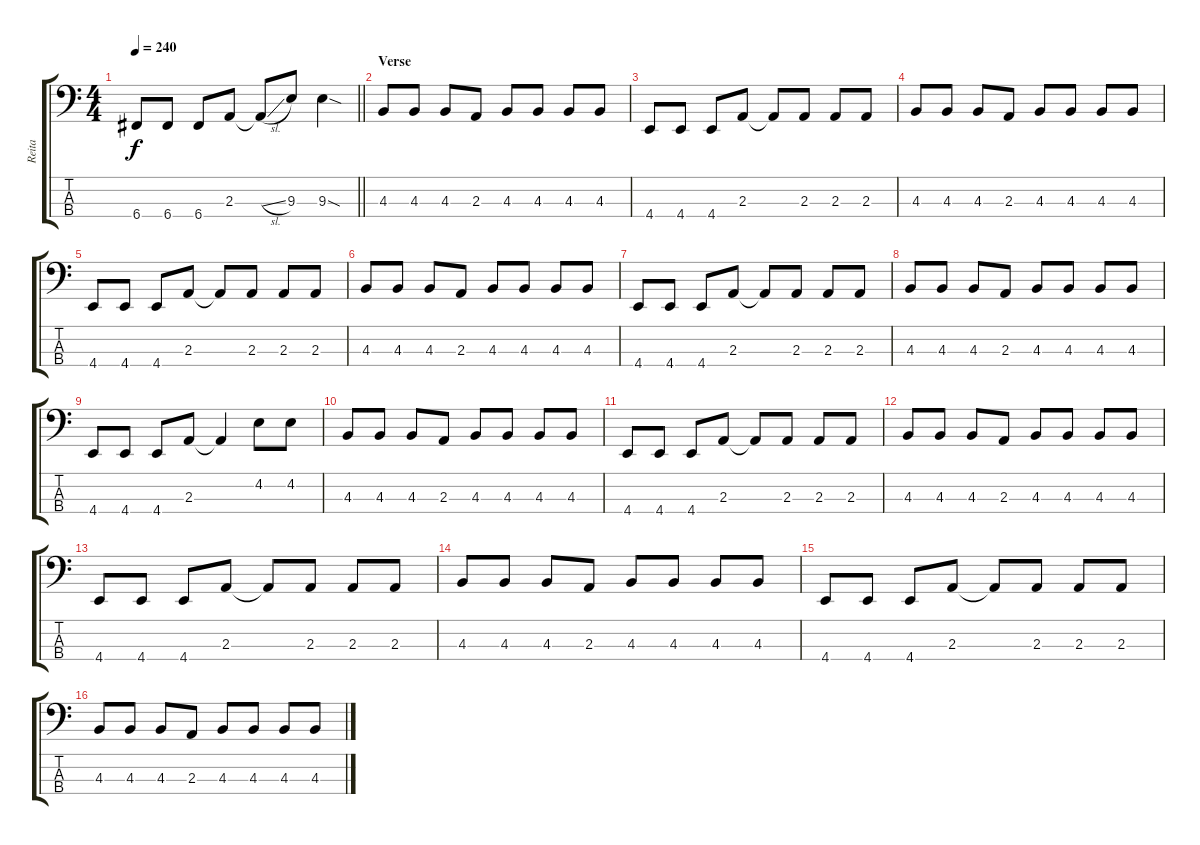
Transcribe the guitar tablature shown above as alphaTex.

\track ("Reita" "Reita") {instrument electricbasspick}
\staff {score tabs}
\tuning (F2 C2 G1 C1) {hide}
\ts (4 4)
\tempo 240
\clef f4
\barLineRight lightlight
\ks c
6.4.8{dy f} 6.4.8 6.4.8 2.3.8 2.3{sl t}.8 9.3.8 9.3{sod}.4 |
\section ("" "Verse")
4.3.8 4.3.8 4.3.8 2.3.8 4.3.8 4.3.8 4.3.8 4.3.8 |
4.4.8 4.4.8 4.4.8 2.3.8 2.3{t}.8 2.3.8 2.3.8 2.3.8 |
4.3.8 4.3.8 4.3.8 2.3.8 4.3.8 4.3.8 4.3.8 4.3.8 |
4.4.8 4.4.8 4.4.8 2.3.8 2.3{t}.8 2.3.8 2.3.8 2.3.8 |
4.3.8 4.3.8 4.3.8 2.3.8 4.3.8 4.3.8 4.3.8 4.3.8 |
4.4.8 4.4.8 4.4.8 2.3.8 2.3{t}.8 2.3.8 2.3.8 2.3.8 |
4.3.8 4.3.8 4.3.8 2.3.8 4.3.8 4.3.8 4.3.8 4.3.8 |
4.4.8 4.4.8 4.4.8 2.3.8 2.3{t}.4 4.2.8 4.2.8 |
4.3.8 4.3.8 4.3.8 2.3.8 4.3.8 4.3.8 4.3.8 4.3.8 |
4.4.8 4.4.8 4.4.8 2.3.8 2.3{t}.8 2.3.8 2.3.8 2.3.8 |
4.3.8 4.3.8 4.3.8 2.3.8 4.3.8 4.3.8 4.3.8 4.3.8 |
4.4.8 4.4.8 4.4.8 2.3.8 2.3{t}.8 2.3.8 2.3.8 2.3.8 |
4.3.8 4.3.8 4.3.8 2.3.8 4.3.8 4.3.8 4.3.8 4.3.8 |
4.4.8 4.4.8 4.4.8 2.3.8 2.3{t}.8 2.3.8 2.3.8 2.3.8 |
4.3.8 4.3.8 4.3.8 2.3.8 4.3.8 4.3.8 4.3.8 4.3.8
